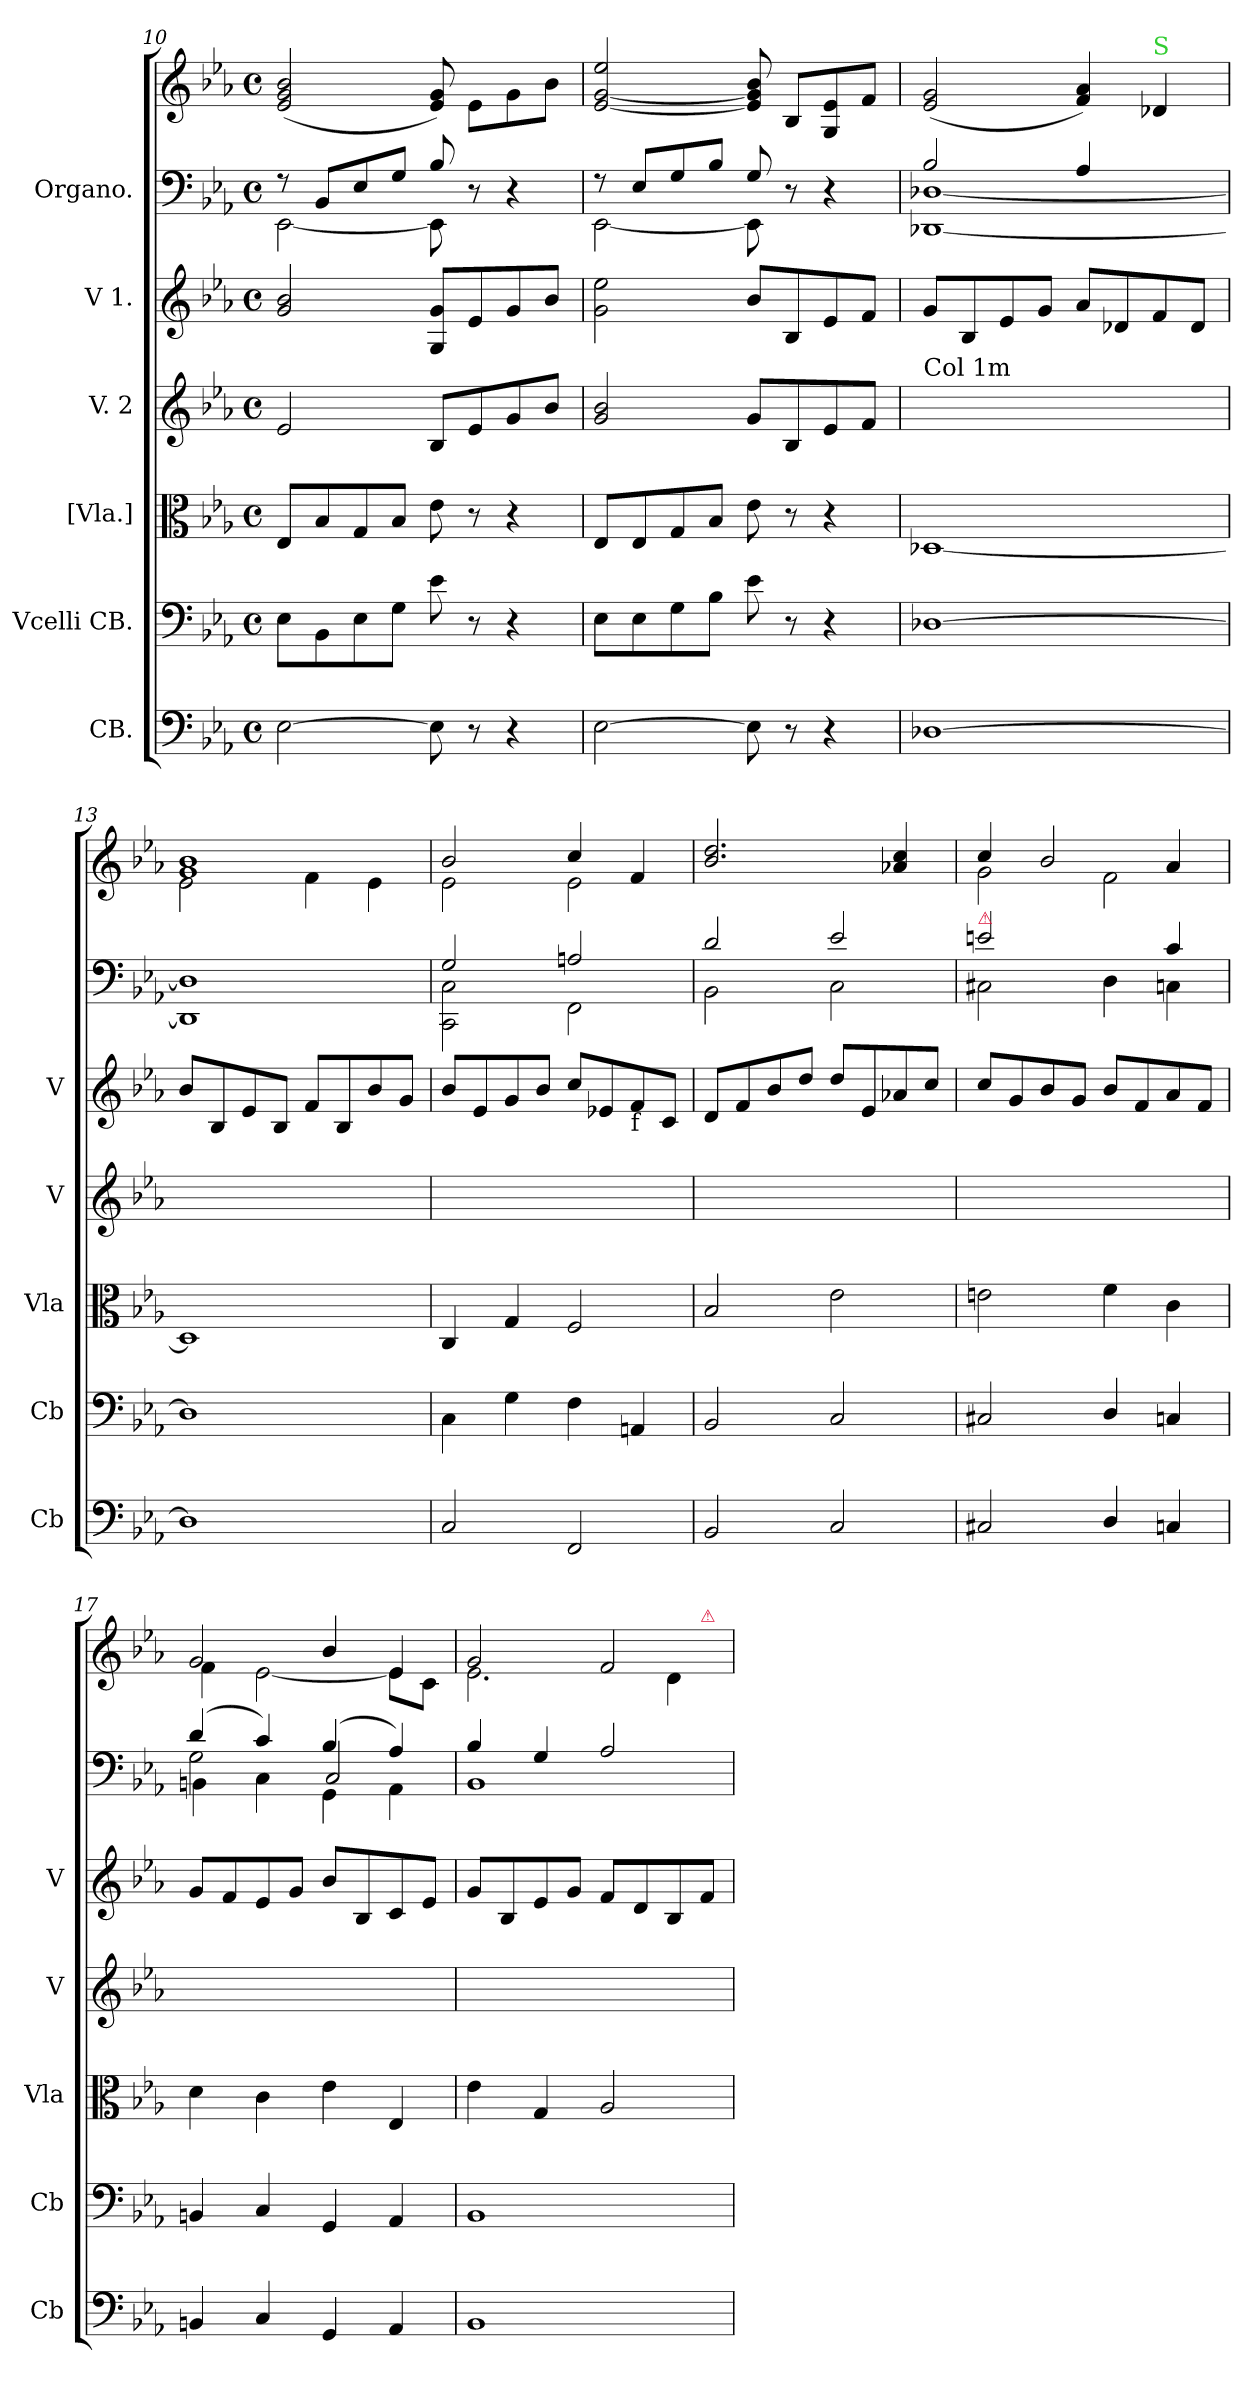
**kern	**kern	**kern	**kern	**kern	**kern	**kern
*part6	*part5	*part4	*part3	*part2	*part1	*part1
*staff7	*staff6	*staff5	*staff4	*staff3	*staff2	*staff1
*I"CB.	*I"Vcelli CB.	*I"[Vla.]	*I"V. 2	*I"V 1.	*I"Organo.	*
*I'Cb	*I'Cb	*I'Vla	*I'V	*I'V	*	*
*clefF4	*clefF4	*clefC3	*clefG2	*clefG2	*clefF4	*clefG2
*k[b-e-a-]	*k[b-e-a-]	*k[b-e-a-]	*k[b-e-a-]	*k[b-e-a-]	*k[b-e-a-]	*k[b-e-a-]
*E-:	*E-:	*E-:	*E-:	*E-:	*E-:	*E-:
*M4/4	*M4/4	*M4/4	*M4/4	*M4/4	*M4/4	*M4/4
*met(c)	*met(c)	*met(c)	*met(c)	*met(c)	*met(c)	*met(c)
=10	=10	=10	=10	=10	=10	=10
*	*	*	*	*	*^	*
[2E-\	8E-\L	8E-/L	2e-/	2g/ 2b-/	8r	[2EE-\	(>2e-/ 2g/ 2b-/
.	8BB-\	8B-/	.	.	8BB-/L	.	.
.	8E-\	8G/	.	.	8E-/	.	.
.	8G\J	8B-/J	.	.	8G/J	.	.
8E-\]	8e-\	8e-\	8B-/L	8G/ 8g/L	8B-/	8EE-\]	8e-/ 8g/)
8r	8r	8r	8e-/	8e-/	8r	8ryy	8e-\L
4r	4r	4r	8g/	8g/	4r	4ryy	8g\
.	.	.	8b-/J	8b-/J	.	.	8b-\J
=11	=11	=11	=11	=11	=11	=11	=11
[2E-\	8E-\L	8E-/L	2g/ 2b-/	2g\ 2ee-\	8r	[2EE-\	[2e-/ [2g/ 2ee-/
.	8E-\	8E-/	.	.	8E-/L	.	.
.	8G\	8G/	.	.	8G/	.	.
.	8B-\J	8B-/J	.	.	8B-/J	.	.
8E-\]	8e-\	8e-\	8g/L	8b-/L	8G/	8EE-\]	8e-]/ 8g]/ 8b-/
8r	8r	8r	8B-/	8B-/	8r	8ryy	8B-/L
4r	4r	4r	8e-/	8e-/	4r	4ryy	8G/ 8e-/
.	.	.	8f/J	8f/J	.	.	8f/J
=12	=12	=12	=12	=12	=12	=12	=12
!	!	!	!LO:TX:a:t=Col 1m	!	!	!	!
[1D-X	[1D-X	[1D-X	8g/Lyy	8g/L	2B-/	[1DD-X [1D-X	(>2e-/ 2g/
.	.	.	8B-/yy	8B-/	.	.	.
.	.	.	8e-/yy	8e-/	.	.	.
.	.	.	8g/Jyy	8g/J	.	.	.
.	.	.	8a-/Lyy	8a-/L	4A-/	.	4f/ 4a-/)
.	.	.	8d-X/yy	8d-X/	.	.	.
!	!	!	!	!	!	!	!LO:TX:a:color=limegreen:t=S
.	.	.	8f/yy	8f/	4ryy	.	4d-X
.	.	.	8d-/Jyy	8d-/J	.	.	.
*	*	*	*	*	*v	*v	*
=13	=13	=13	=13	=13	=13	=13
*	*	*	*	*	*	*^
1D-]	1D-]	1D-]	8b-/Lyy	8b-/L	1DD-] 1D-]	1g 1b-	2e-\
.	.	.	8B-/yy	8B-/	.	.	.
.	.	.	8e-/yy	8e-/	.	.	.
.	.	.	8B-/Jyy	8B-/J	.	.	.
.	.	.	8f/Lyy	8f/L	.	.	4f\
.	.	.	8B-/yy	8B-/	.	.	.
.	.	.	8b-/yy	8b-/	.	.	4e-\
.	.	.	8g/Jyy	8g/J	.	.	.
=14	=14	=14	=14	=14	=14	=14	=14
*	*	*	*	*	*^	*	*
2C/	4C\	4C/	8b-/Lyy	8b-/L	2G/	2CC\ 2C\	2b-/	2e-\
.	.	.	8e-/yy	8e-/	.	.	.	.
.	4G\	4G/	8g/yy	8g/	.	.	.	.
.	.	.	8b-/Jyy	8b-/J	.	.	.	.
2FF/	4F\	2F/	8cc/Lyy	8cc/L	2An/	2FF\	4cc/	2e-\
.	.	.	8e-X/yy	8e-X/	.	.	.	.
!	!	!	!	!LO:TX:b:t=f	!	!	!	!
.	4AAn/	.	8f/yy	8f/	.	.	4f/	.
.	.	.	8c/Jyy	8c/J	.	.	.	.
*	*	*	*	*	*	*	*v	*v
=15	=15	=15	=15	=15	=15	=15	=15
2BB-/	2BB-/	2B-/	8d/Lyy	8d/L	2d/	2BB-\	2.b-/ 2.dd/
.	.	.	8f/yy	8f/	.	.	.
.	.	.	8b-/yy	8b-/	.	.	.
.	.	.	8dd/Jyy	8dd/J	.	.	.
2C/	2C/	2e-\	8dd/Lyy	8dd/L	2e-/	2C\	.
.	.	.	8e-/yy	8e-/	.	.	.
.	.	.	8a-X/yy	8a-X/	.	.	4a-X/ 4cc/
.	.	.	8cc/Jyy	8cc/J	.	.	.
=16	=16	=16	=16	=16	=16	=16	=16
*	*	*	*	*	*	*	*^
!	!	!	!	!	!LO:TX:a:color=crimson:t=⚠	!	!	!
2C#X/	2C#X/	2en\	8cc/Lyy	8cc/L	2en/	2C#X\	4cc/	2g\
.	.	.	8g/yy	8g/	.	.	.	.
.	.	.	8b-/yy	8b-/	.	.	2b-/	.
.	.	.	8g/Jyy	8g/J	.	.	.	.
4D/	4D/	4f\	8b-/Lyy	8b-/L	4ryy	4D\	.	2f\
.	.	.	8f/yy	8f/	.	.	.	.
4Cn/	4Cn/	4c\	8a-/yy	8a-/	4c/	4Cn\	4a-/	.
.	.	.	8f/Jyy	8f/J	.	.	.	.
=17	=17	=17	=17	=17	=17	=17	=17	=17
*	*	*	*	*	*	*^	*	*
4BBn/	4BBn/	4d\	8g/Lyy	8g/L	(4d/	2G\	4BBn\	2g/	4f\
.	.	.	8f/yy	8f/	.	.	.	.	.
4C/	4C/	4c\	8e-/yy	8e-/	4c/)	.	4C\	.	[2e-\
.	.	.	8g/Jyy	8g/J	.	.	.	.	.
4GG/	4GG/	4e-\	8b-/Lyy	8b-/L	(4B-/	2C/	4GG\	4b-/	.
.	.	.	8B-/yy	8B-/	.	.	.	.	.
4AA-/	4AA-/	4E-/	8c/yy	8c/	4A-/)	.	4AA-\	4e-/	8e-\L]
.	.	.	8e-/Jyy	8e-/J	.	.	.	.	8c\J
*	*	*	*	*	*	*v	*v	*	*
=18	=18	=18	=18	=18	=18	=18	=18	=18
*	*	*	*	*	*	*	*	*^
1BB-	1BB-	4e-\	8g/Lyy	8g/L	4B-/	1BB-	2g/	2.e-\	2..ryy
.	.	.	8B-/yy	8B-/	.	.	.	.	.
.	.	4G/	8e-/yy	8e-/	4G/	.	.	.	.
.	.	.	8g/Jyy	8g/J	.	.	.	.	.
.	.	2A-/	8f/Lyy	8f/L	2A-/	.	2f/	.	.
.	.	.	8d/yy	8d/	.	.	.	.	.
.	.	.	8B-/yy	8B-/	.	.	.	4d\	.
!	!	!	!	!	!	!	!	!	!LO:TX:a:color=crimson:t=⚠
.	.	.	8f/Jyy	8f/J	.	.	.	.	8ryy
*	*	*	*	*	*v	*v	*	*	*
*	*	*	*	*	*	*v	*v	*v
=	=	=	=	=	=	=
*-	*-	*-	*-	*-	*-	*-
